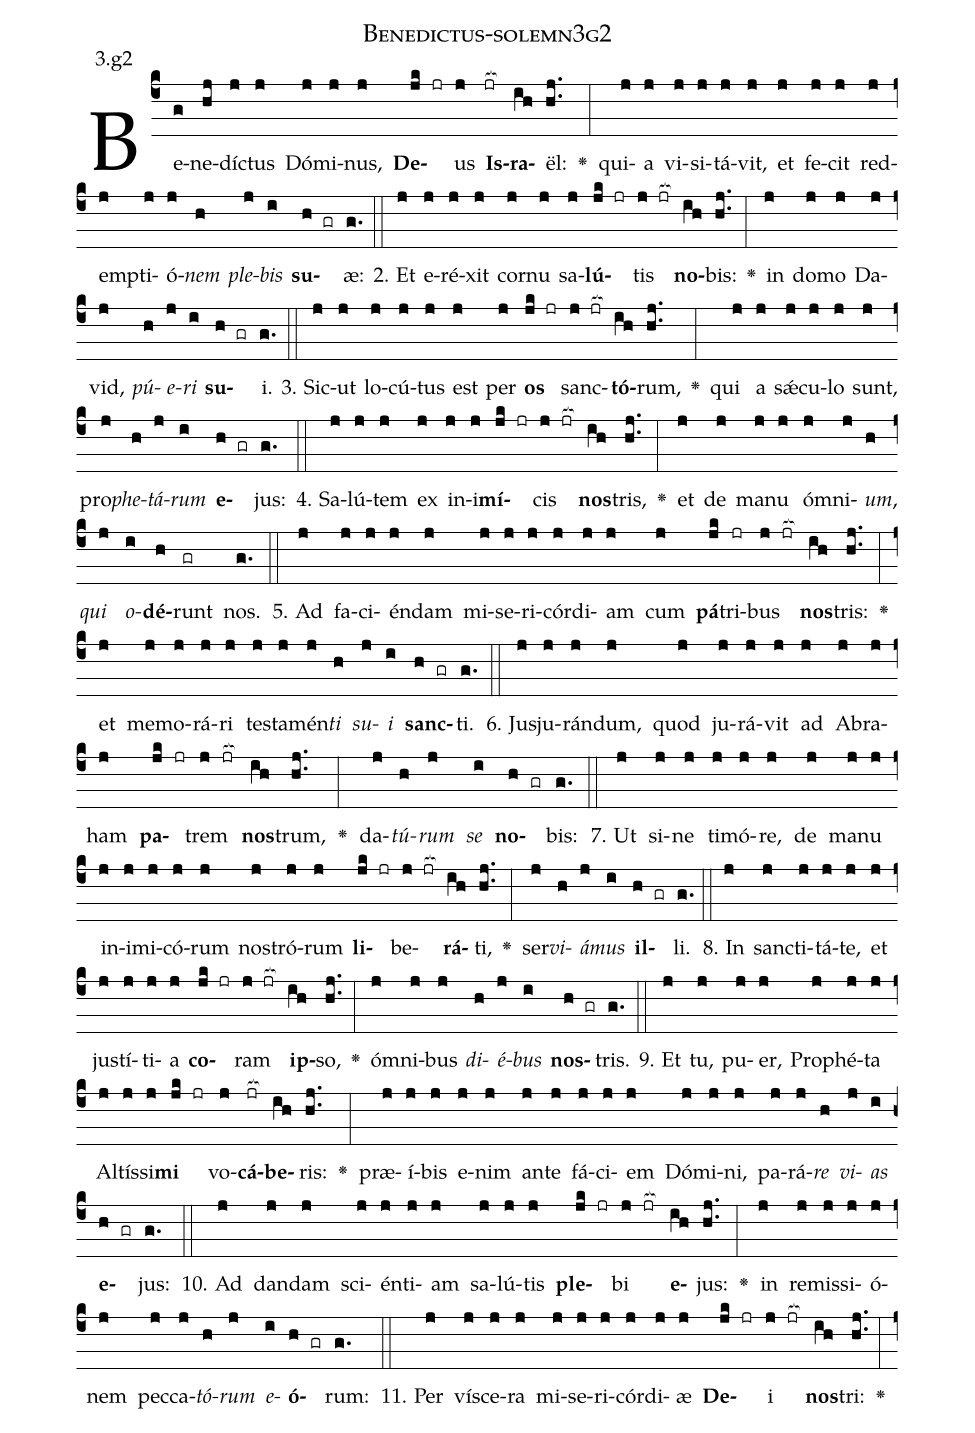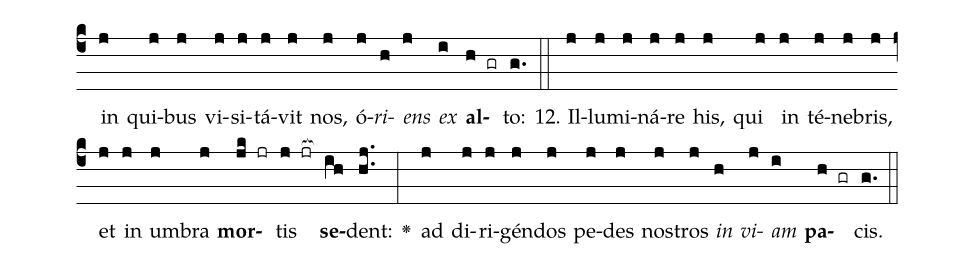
name: Benedictus-solemn3g2;
annotation: 3.g2;
%%
(c4)Be(g)ne(hj)díc(j)tus(j) Dó(j)mi(j)nus,(j) <b>De</b>(jk jr)us(j) <b>Is</b>(jr[ocb:1{])<b>ra</b>(ih[ocb:0}])ël:(hj..) <v>\greheightstar</v>(:) qui(j)a(j) vi(j)si(j)tá(j)vit,(j) et(j) fe(j)cit(j) red(j)emp(j)ti(j)ó(j)<i>nem</i>(h) <i>ple</i>(j)<i>bis</i>(i) <b>su</b>(h gr)æ:(g.) (::)
2. Et(j) e(j)ré(j)xit(j) cor(j)nu(j) sa(j)<b>lú</b>(jk jr)tis(j jr[ocb:1{]) <b>no</b>(ih[ocb:0}])bis:(hj..) <v>\greheightstar</v>(:) in(j) do(j)mo(j) Da(j)vid,(j) <i>pú</i>(h)<i>e</i>(j)<i>ri</i>(i) <b>su</b>(h gr)i.(g.) (::)
3. Sic(j)ut(j) lo(j)cú(j)tus(j) est(j) per(j) <b>os</b>(jk jr) sanc(j jr[ocb:1{])<b>tó</b>(ih[ocb:0}])rum,(hj..) <v>\greheightstar</v>(:) qui(j) a(j) sǽ(j)cu(j)lo(j) sunt,(j) pro(j)<i>phe</i>(h)<i>tá</i>(j)<i>rum</i>(i) <b>e</b>(h gr)jus:(g.) (::)
4. Sa(j)lú(j)tem(j) ex(j) in(j)i(j)<b>mí</b>(jk jr)cis(j jr[ocb:1{]) <b>nos</b>(ih[ocb:0}])tris,(hj..) <v>\greheightstar</v>(:) et(j) de(j) ma(j)nu(j) óm(j)ni(j)<i>um</i>,(h) <i>qui</i>(j) <i>o</i>(i)<b>dé</b>(h)runt(gr) nos.(g.) (::)
5. Ad(j) fa(j)ci(j)én(j)dam(j) mi(j)se(j)ri(j)cór(j)di(j)am(j) cum(j) <b>pá</b>(jk)tri(jr)bus(j jr[ocb:1{]) <b>nos</b>(ih[ocb:0}])tris:(hj..) <v>\greheightstar</v>(:) et(j) me(j)mo(j)rá(j)ri(j) tes(j)ta(j)mén(j)<i>ti</i>(h) <i>su</i>(j)<i>i</i>(i) <b>sanc</b>(h gr)ti.(g.) (::)
6. Ju(j)sju(j)rán(j)dum,(j) quod(j) ju(j)rá(j)vit(j) ad(j) A(j)bra(j)ham(j) <b>pa</b>(jk jr)trem(j jr[ocb:1{]) <b>nos</b>(ih[ocb:0}])trum,(hj..) <v>\greheightstar</v>(:) da(j)<i>tú</i>(h)<i>rum</i>(j) <i>se</i>(i) <b>no</b>(h gr)bis:(g.) (::)
7. Ut(j) si(j)ne(j) ti(j)mó(j)re,(j) de(j) ma(j)nu(j) in(j)i(j)mi(j)có(j)rum(j) nos(j)tró(j)rum(j) <b>li</b>(jk jr)be(j jr[ocb:1{])<b>rá</b>(ih[ocb:0}])ti,(hj..) <v>\greheightstar</v>(:) ser(j)<i>vi</i>(h)<i>á</i>(j)<i>mus</i>(i) <b>il</b>(h gr)li.(g.) (::)
8. In(j) sanc(j)ti(j)tá(j)te,(j) et(j) jus(j)tí(j)ti(j)a(j) <b>co</b>(jk jr)ram(j jr[ocb:1{]) <b>ip</b>(ih[ocb:0}])so,(hj..) <v>\greheightstar</v>(:) óm(j)ni(j)bus(j) <i>di</i>(h)<i>é</i>(j)<i>bus</i>(i) <b>nos</b>(h gr)tris.(g.) (::)
9. Et(j) tu,(j) pu(j)er,(j) Pro(j)phé(j)ta(j) Al(j)tís(j)si(j)<b>mi</b>(jk jr) vo(j)<b>cá</b>(jr[ocb:1{])<b>be</b>(ih[ocb:0}])ris:(hj..) <v>\greheightstar</v>(:) præ(j)í(j)bis(j) e(j)nim(j) an(j)te(j) fá(j)ci(j)em(j) Dó(j)mi(j)ni,(j) pa(j)rá(j)<i>re</i>(h) <i>vi</i>(j)<i>as</i>(i) <b>e</b>(h gr)jus:(g.) (::)
10. Ad(j) dan(j)dam(j) sci(j)én(j)ti(j)am(j) sa(j)lú(j)tis(j) <b>ple</b>(jk jr)bi(j jr[ocb:1{]) <b>e</b>(ih[ocb:0}])jus:(hj..) <v>\greheightstar</v>(:) in(j) re(j)mis(j)si(j)ó(j)nem(j) pec(j)ca(j)<i>tó</i>(h)<i>rum</i>(j) <i>e</i>(i)<b>ó</b>(h gr)rum:(g.) (::)
11. Per(j) ví(j)sce(j)ra(j) mi(j)se(j)ri(j)cór(j)di(j)æ(j) <b>De</b>(jk jr)i(j jr[ocb:1{]) <b>nos</b>(ih[ocb:0}])tri:(hj..) <v>\greheightstar</v>(:) in(j) qui(j)bus(j) vi(j)si(j)tá(j)vit(j) nos,(j) ó(j)<i>ri</i>(h)<i>ens</i>(j) <i>ex</i>(i) <b>al</b>(h gr)to:(g.) (::)
12. Il(j)lu(j)mi(j)ná(j)re(j) his,(j) qui(j) in(j) té(j)ne(j)bris,(j) et(j) in(j) um(j)bra(j) <b>mor</b>(jk jr)tis(j jr[ocb:1{]) <b>se</b>(ih[ocb:0}])dent:(hj..) <v>\greheightstar</v>(:) ad(j) di(j)ri(j)gén(j)dos(j) pe(j)des(j) nos(j)tros(j) <i>in</i>(h) <i>vi</i>(j)<i>am</i>(i) <b>pa</b>(h gr)cis.(g.) (::)
